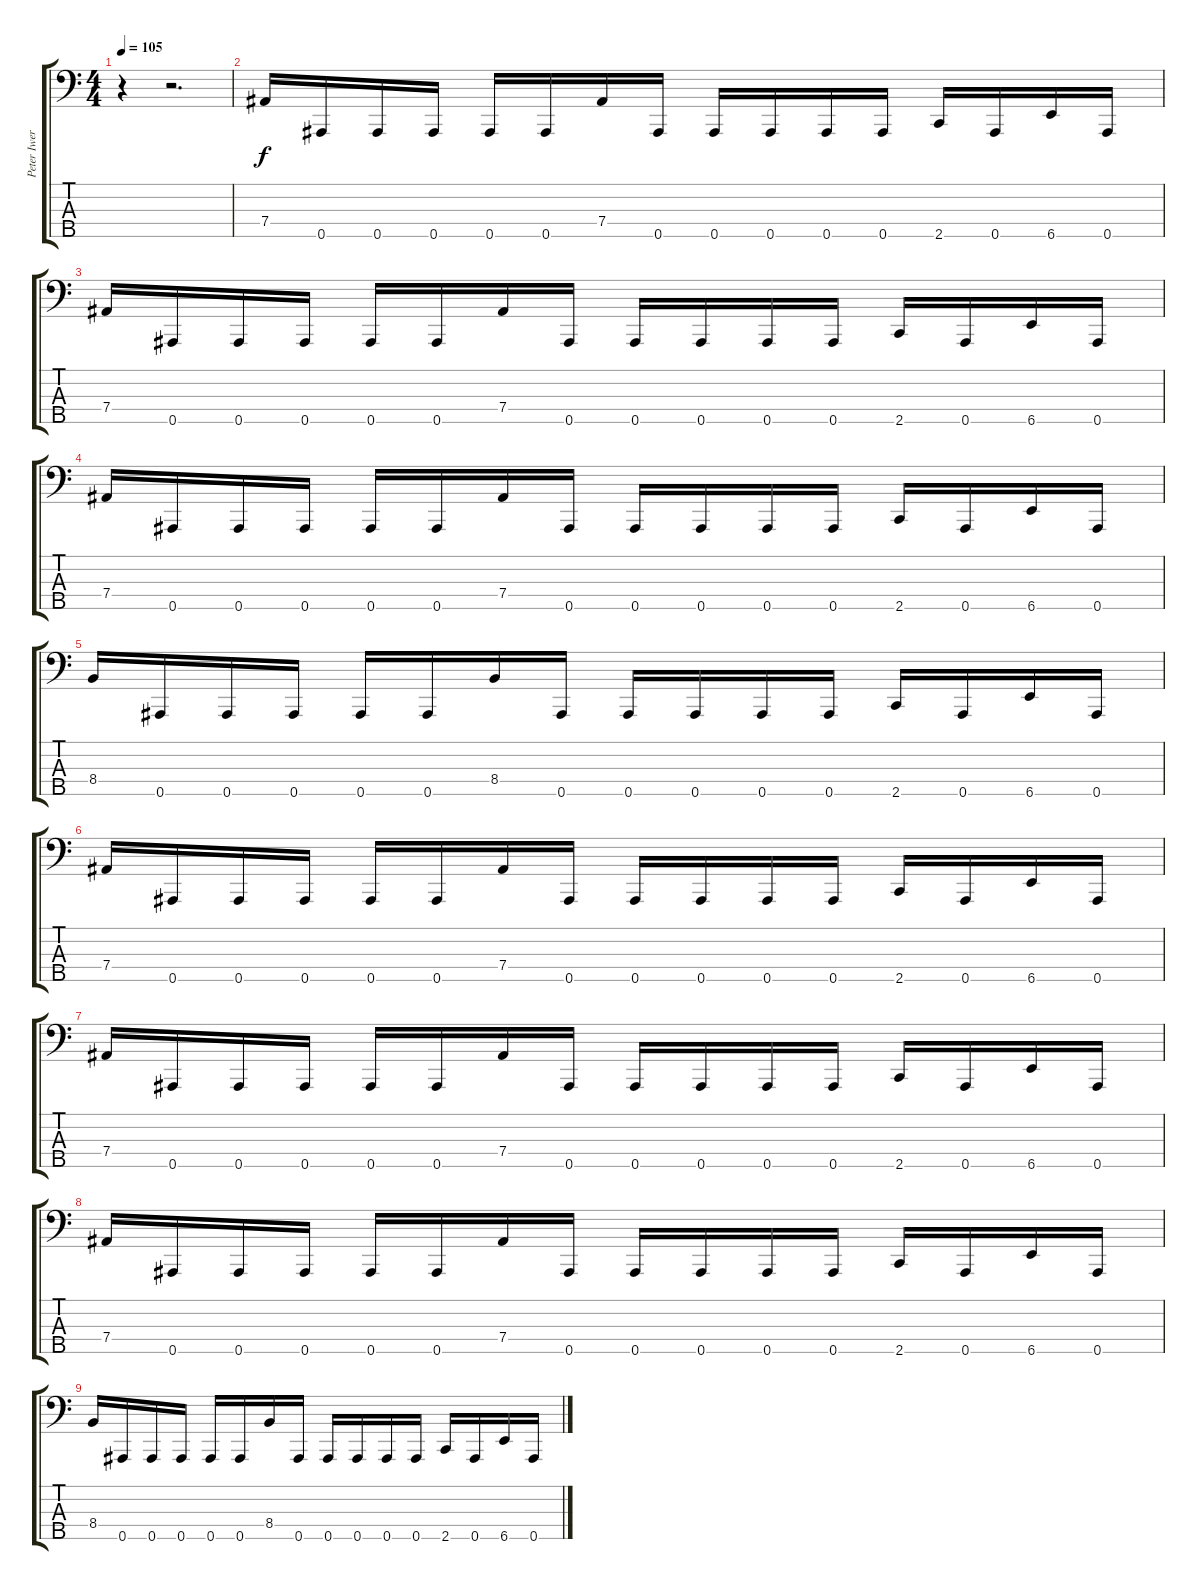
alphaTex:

\track ("Peter Iwers" "Peter Iwer") {instrument electricbassfinger}
\staff {score tabs}
\tuning (Gb2 Db2 Ab1 Eb1 Bb0) {hide}
\ts (4 4)
\tempo 105
\clef f4
\ks c
r.4{dy f} r.2{d} |
7.4.16 0.5.16 0.5.16 0.5.16 0.5.16 0.5.16 7.4.16 0.5.16 0.5.16 0.5.16 0.5.16 0.5.16 2.5.16 0.5.16 6.5.16 0.5.16 |
7.4.16 0.5.16 0.5.16 0.5.16 0.5.16 0.5.16 7.4.16 0.5.16 0.5.16 0.5.16 0.5.16 0.5.16 2.5.16 0.5.16 6.5.16 0.5.16 |
7.4.16 0.5.16 0.5.16 0.5.16 0.5.16 0.5.16 7.4.16 0.5.16 0.5.16 0.5.16 0.5.16 0.5.16 2.5.16 0.5.16 6.5.16 0.5.16 |
8.4.16 0.5.16 0.5.16 0.5.16 0.5.16 0.5.16 8.4.16 0.5.16 0.5.16 0.5.16 0.5.16 0.5.16 2.5.16 0.5.16 6.5.16 0.5.16 |
7.4.16 0.5.16 0.5.16 0.5.16 0.5.16 0.5.16 7.4.16 0.5.16 0.5.16 0.5.16 0.5.16 0.5.16 2.5.16 0.5.16 6.5.16 0.5.16 |
7.4.16 0.5.16 0.5.16 0.5.16 0.5.16 0.5.16 7.4.16 0.5.16 0.5.16 0.5.16 0.5.16 0.5.16 2.5.16 0.5.16 6.5.16 0.5.16 |
7.4.16 0.5.16 0.5.16 0.5.16 0.5.16 0.5.16 7.4.16 0.5.16 0.5.16 0.5.16 0.5.16 0.5.16 2.5.16 0.5.16 6.5.16 0.5.16 |
8.4.16 0.5.16 0.5.16 0.5.16 0.5.16 0.5.16 8.4.16 0.5.16 0.5.16 0.5.16 0.5.16 0.5.16 2.5.16 0.5.16 6.5.16 0.5.16
